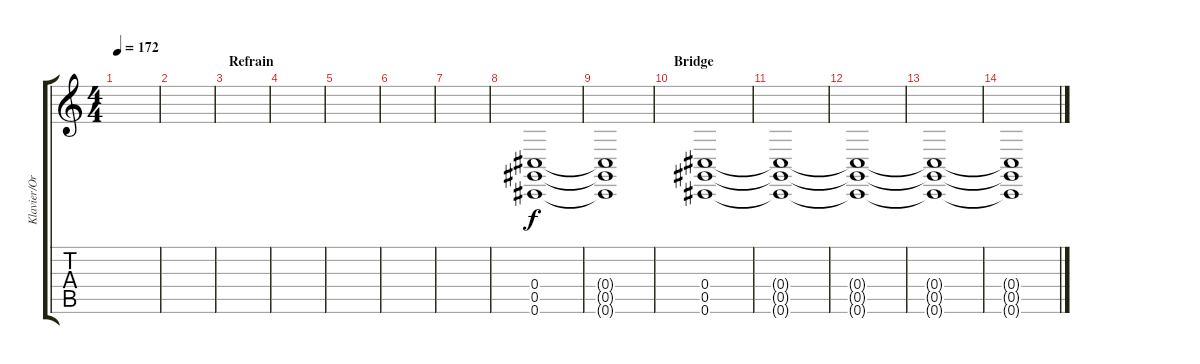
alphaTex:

\track ("Klavier/Orgel" "Klavier/Or") {instrument lead8bassandlead}
\staff {score tabs}
\tuning (Eb4 Bb3 Gb3 Db3 Ab2 Db2) {hide}
\ts (4 4)
\tempo 172
\clef g2
\ks c
|
|
\section ("" "Refrain")
|
|
|
|
|
(0.4 0.5 0.6).1{volume 16} |
(0.4{t} 0.5{t} 0.6{t}).1 |
\section ("" "Bridge")
(0.4 0.5 0.6).1{volume 14 balance 8 instrument brightacousticpiano} |
(0.4{t} 0.5{t} 0.6{t}).1 |
(0.4{t} 0.5{t} 0.6{t}).1 |
(0.4{t} 0.5{t} 0.6{t}).1 |
(0.4{t} 0.5{t} 0.6{t}).1
